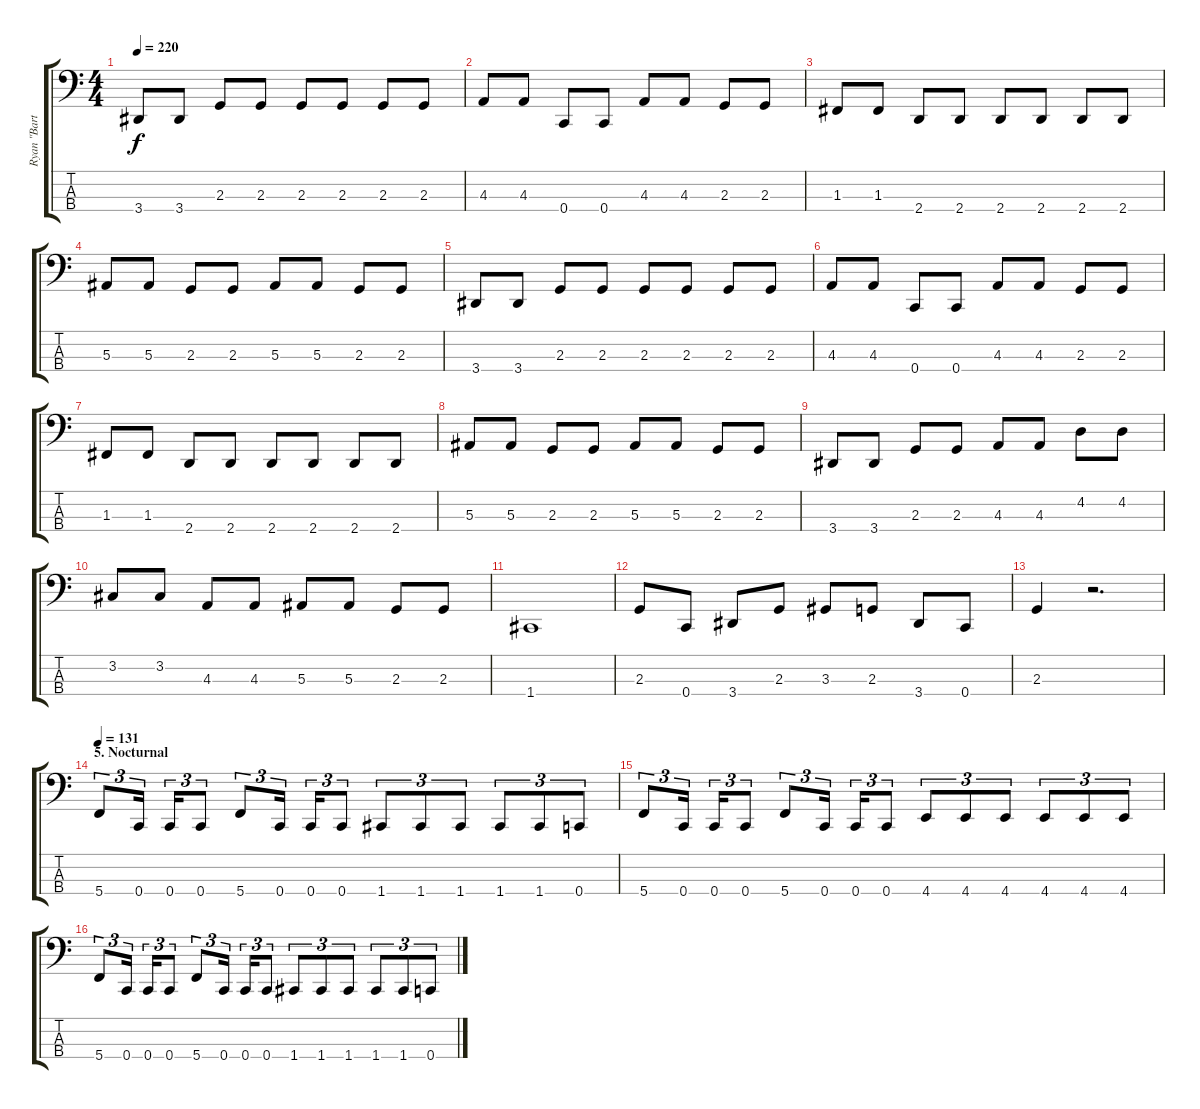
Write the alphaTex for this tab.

\track ("Ryan \"Bart\" Williams [Bass (Since 2007)]" "Ryan \"Bart") {instrument electricbassfinger}
\staff {score tabs}
\tuning (Eb2 Bb1 F1 C1) {hide}
\ts (4 4)
\tempo 220
\clef f4
\ks c
3.4.8{dy f} 3.4.8 2.3.8 2.3.8 2.3.8 2.3.8 2.3.8 2.3.8 |
4.3.8 4.3.8 0.4.8 0.4.8 4.3.8 4.3.8 2.3.8 2.3.8 |
1.3.8 1.3.8 2.4.8 2.4.8 2.4.8 2.4.8 2.4.8 2.4.8 |
5.3.8 5.3.8 2.3.8 2.3.8 5.3.8 5.3.8 2.3.8 2.3.8 |
3.4.8 3.4.8 2.3.8 2.3.8 2.3.8 2.3.8 2.3.8 2.3.8 |
4.3.8 4.3.8 0.4.8 0.4.8 4.3.8 4.3.8 2.3.8 2.3.8 |
1.3.8 1.3.8 2.4.8 2.4.8 2.4.8 2.4.8 2.4.8 2.4.8 |
5.3.8 5.3.8 2.3.8 2.3.8 5.3.8 5.3.8 2.3.8 2.3.8 |
3.4.8 3.4.8 2.3.8 2.3.8 4.3.8 4.3.8 4.2.8 4.2.8 |
3.2.8 3.2.8 4.3.8 4.3.8 5.3.8 5.3.8 2.3.8 2.3.8 |
1.4.1 |
2.3.8 0.4.8 3.4.8 2.3.8 3.3.8 2.3.8 3.4.8 0.4.8 |
2.3.4 r.2{d} |
\section ("" "5. Nocturnal")
\tempo 131
5.4.8{tu (3 2)} 0.4.16{tu (3 2)} 0.4.16{tu (3 2)} 0.4.8{tu (3 2)} 5.4.8{tu (3 2)} 0.4.16{tu (3 2)} 0.4.16{tu (3 2)} 0.4.8{tu (3 2)} 1.4.8{tu (3 2)} 1.4.8{tu (3 2)} 1.4.8{tu (3 2)} 1.4.8{tu (3 2)} 1.4.8{tu (3 2)} 0.4.8{tu (3 2)} |
5.4.8{tu (3 2)} 0.4.16{tu (3 2)} 0.4.16{tu (3 2)} 0.4.8{tu (3 2)} 5.4.8{tu (3 2)} 0.4.16{tu (3 2)} 0.4.16{tu (3 2)} 0.4.8{tu (3 2)} 4.4.8{tu (3 2)} 4.4.8{tu (3 2)} 4.4.8{tu (3 2)} 4.4.8{tu (3 2)} 4.4.8{tu (3 2)} 4.4.8{tu (3 2)} |
5.4.8{tu (3 2)} 0.4.16{tu (3 2)} 0.4.16{tu (3 2)} 0.4.8{tu (3 2)} 5.4.8{tu (3 2)} 0.4.16{tu (3 2)} 0.4.16{tu (3 2)} 0.4.8{tu (3 2)} 1.4.8{tu (3 2)} 1.4.8{tu (3 2)} 1.4.8{tu (3 2)} 1.4.8{tu (3 2)} 1.4.8{tu (3 2)} 0.4.8{tu (3 2)}
